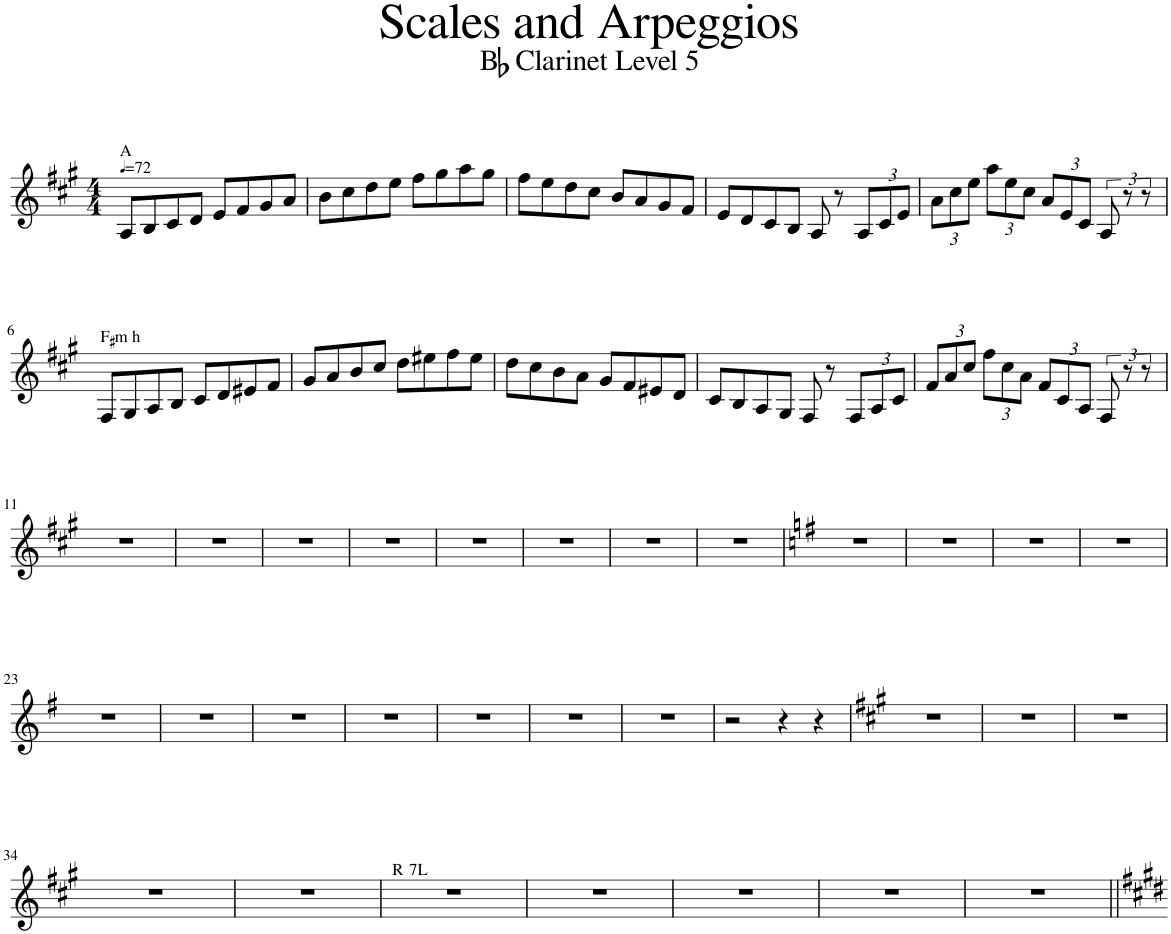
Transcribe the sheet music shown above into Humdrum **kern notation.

**kern
*part1
*staff1
*I"Bb Clarinet
*I'Cl
*clefG2
*Trd1c2
*k[f#c#g#]
*M4/4
*MM72
=1
!LO:TX:a:t=A
8A/L
8B/
8c#/
8d/J
8e/L
8f#/
8g#/
8a/J
=2
8b\L
8cc#\
8dd\
8ee\J
8ff#\L
8gg#\
8aa\
8gg#\J
=3
8ff#\L
8ee\
8dd\
8cc#\J
8b/L
8a/
8g#/
8f#/J
=4
8e/L
8d/
8c#/
8B/J
8A/
8r
*Xbrackettup
12A/L
12c#/
12e/J
=5
12a\L
12cc#\
12ee\J
12aa\L
12ee\
12cc#\J
12a/L
12e/
12c#/J
*brackettup
12A/
12r
12r
!!LO:LB:g=z
=6
!LO:TX:a:t=F
!LO:TX:a:t=m h
8F#/L
8G#/
8A/
8B/J
8c#/L
8d/
8e#X/
8f#/J
=7
8g#/L
8a/
8b/
8cc#/J
8dd\L
8ee#X\
8ff#\
8ee#\J
=8
8dd\L
8cc#\
8b\
8a\J
8g#/L
8f#/
8e#X/
8d/J
=9
8c#/L
8B/
8A/
8G#/J
8F#/
8r
*Xbrackettup
12F#/L
12A/
12c#/J
=10
12f#/L
12a/
12cc#/J
12ff#\L
12cc#\
12a\J
12f#/L
12c#/
12A/J
*brackettup
12F#/
12r
12r
!!LO:LB:g=z
=11
1r
=12
1r
=13
1r
=14
1r
=15
1r
=16
1r
=17
1r
=18
1r
=19
*k[f#]
1r
=20
1r
=21
1r
=22
1r
!!LO:LB:g=z
=23
1r
=24
1r
=25
1r
=26
1r
=27
1r
=28
1r
=29
1r
=30
2r
4r
4r
=31
*k[f#c#g#]
1r
=32
1r
=33
1r
!!LO:LB:g=z
=34
1r
=35
1r
=36
!LO:TX:a:t=R
*^
1r	8ryy
!	!LO:TX:a:t=7L
.	2..ryy
*v	*v
=37
1r
=38
1r
=39
1r
=40
1r
=||
*-
